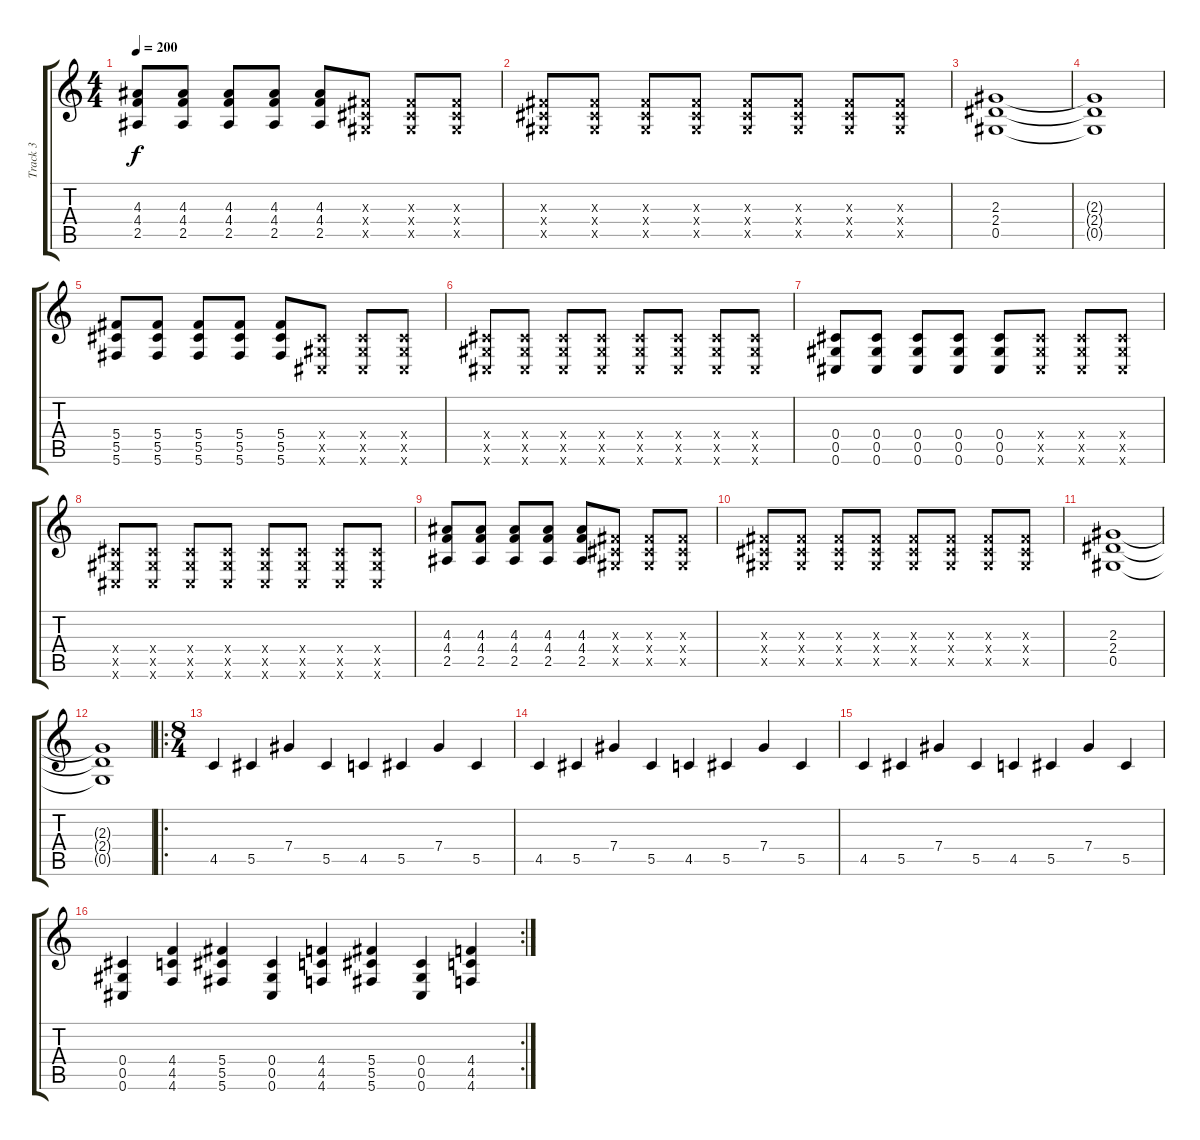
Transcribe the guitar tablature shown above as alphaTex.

\track ("Track 3" "Track 3") {instrument distortionguitar}
\staff {score tabs}
\tuning (Eb4 Bb3 Gb3 Db3 Ab2 Db2) {hide}
\ts (4 4)
\tempo 200
\clef g2
\ks c
(4.3 4.4 2.5).8{dy f} (4.3 4.4 2.5).8 (4.3 4.4 2.5).8 (4.3 4.4 2.5).8 (4.3 4.4 2.5).8 (0.3{x} 0.4{x} 0.5{x}).8 (0.3{x} 0.4{x} 0.5{x}).8 (0.3{x} 0.4{x} 0.5{x}).8 |
(0.3{x} 0.4{x} 0.5{x}).8 (0.3{x} 0.4{x} 0.5{x}).8 (0.3{x} 0.4{x} 0.5{x}).8 (0.3{x} 0.4{x} 0.5{x}).8 (0.3{x} 0.4{x} 0.5{x}).8 (0.3{x} 0.4{x} 0.5{x}).8 (0.3{x} 0.4{x} 0.5{x}).8 (0.3{x} 0.4{x} 0.5{x}).8 |
(2.3 2.4 0.5).1 |
(2.3{t} 2.4{t} 0.5{t}).1 |
(5.4 5.5 5.6).8 (5.4 5.5 5.6).8 (5.4 5.5 5.6).8 (5.4 5.5 5.6).8 (5.4 5.5 5.6).8 (0.4{x} 0.5{x} 0.6{x}).8 (0.4{x} 0.5{x} 0.6{x}).8 (0.4{x} 0.5{x} 0.6{x}).8 |
(0.4{x} 0.5{x} 0.6{x}).8 (0.4{x} 0.5{x} 0.6{x}).8 (0.4{x} 0.5{x} 0.6{x}).8 (0.4{x} 0.5{x} 0.6{x}).8 (0.4{x} 0.5{x} 0.6{x}).8 (0.4{x} 0.5{x} 0.6{x}).8 (0.4{x} 0.5{x} 0.6{x}).8 (0.4{x} 0.5{x} 0.6{x}).8 |
(0.4 0.5 0.6).8 (0.4 0.5 0.6).8 (0.4 0.5 0.6).8 (0.4 0.5 0.6).8 (0.4 0.5 0.6).8 (0.4{x} 0.5{x} 0.6{x}).8 (0.4{x} 0.5{x} 0.6{x}).8 (0.4{x} 0.5{x} 0.6{x}).8 |
(0.4{x} 0.5{x} 0.6{x}).8 (0.4{x} 0.5{x} 0.6{x}).8 (0.4{x} 0.5{x} 0.6{x}).8 (0.4{x} 0.5{x} 0.6{x}).8 (0.4{x} 0.5{x} 0.6{x}).8 (0.4{x} 0.5{x} 0.6{x}).8 (0.4{x} 0.5{x} 0.6{x}).8 (0.4{x} 0.5{x} 0.6{x}).8 |
(4.3 4.4 2.5).8 (4.3 4.4 2.5).8 (4.3 4.4 2.5).8 (4.3 4.4 2.5).8 (4.3 4.4 2.5).8 (0.3{x} 0.4{x} 0.5{x}).8 (0.3{x} 0.4{x} 0.5{x}).8 (0.3{x} 0.4{x} 0.5{x}).8 |
(0.3{x} 0.4{x} 0.5{x}).8 (0.3{x} 0.4{x} 0.5{x}).8 (0.3{x} 0.4{x} 0.5{x}).8 (0.3{x} 0.4{x} 0.5{x}).8 (0.3{x} 0.4{x} 0.5{x}).8 (0.3{x} 0.4{x} 0.5{x}).8 (0.3{x} 0.4{x} 0.5{x}).8 (0.3{x} 0.4{x} 0.5{x}).8 |
(2.3 2.4 0.5).1 |
(2.3{t} 2.4{t} 0.5{t}).1 |
\ro
\ts (8 4)
4.5.4 5.5.4 7.4.4 5.5.4 4.5.4 5.5.4 7.4.4 5.5.4 |
4.5.4 5.5.4 7.4.4 5.5.4 4.5.4 5.5.4 7.4.4 5.5.4 |
4.5.4 5.5.4 7.4.4 5.5.4 4.5.4 5.5.4 7.4.4 5.5.4 |
\rc 2
(0.4 0.5 0.6).4 (4.4 4.5 4.6).4 (5.4 5.5 5.6).4 (0.4 0.5 0.6).4 (4.4 4.5 4.6).4 (5.4 5.5 5.6).4 (0.4 0.5 0.6).4 (4.4 4.5 4.6).4
